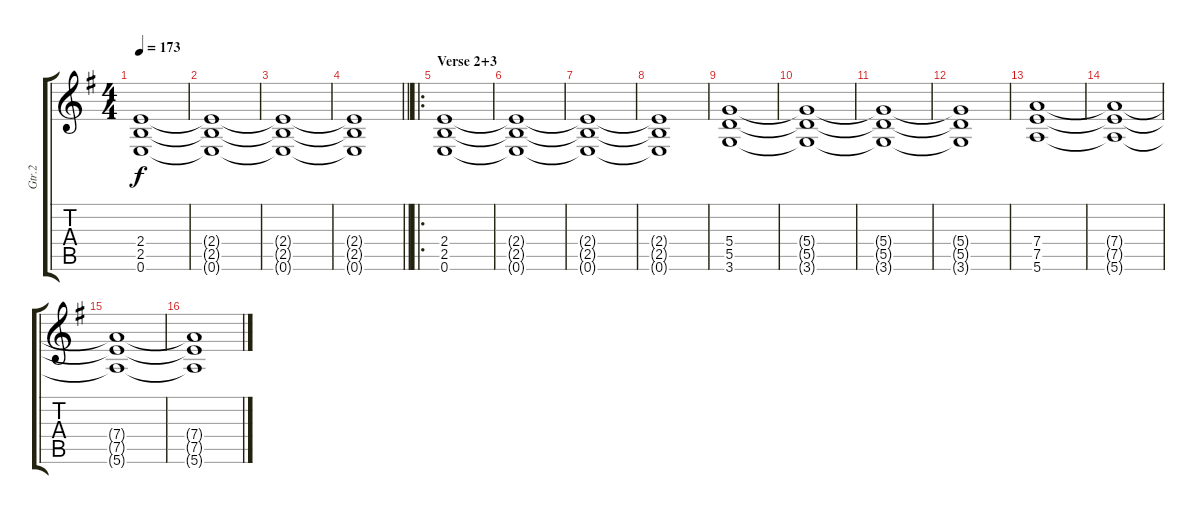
\track ("Gtr.2" "Gtr.2") {instrument distortionguitar}
\staff {score tabs}
\tuning (E4 B3 G3 D3 A2 E2) {hide}
\ts (4 4)
\tempo 173
\clef g2
\ks g
(2.4 2.5 0.6).1{dy f} |
(2.4{t} 2.5{t} 0.6{t}).1 |
(2.4{t} 2.5{t} 0.6{t}).1 |
\barLineRight lightlight
(2.4{t} 2.5{t} 0.6{t}).1 |
\ro
\section ("" "Verse 2+3")
(2.4 2.5 0.6).1 |
(2.4{t} 2.5{t} 0.6{t}).1 |
(2.4{t} 2.5{t} 0.6{t}).1 |
(2.4{t} 2.5{t} 0.6{t}).1 |
(5.4 5.5 3.6).1 |
(5.4{t} 5.5{t} 3.6{t}).1 |
(5.4{t} 5.5{t} 3.6{t}).1 |
(5.4{t} 5.5{t} 3.6{t}).1 |
(7.4 7.5 5.6).1 |
(7.4{t} 7.5{t} 5.6{t}).1 |
(7.4{t} 7.5{t} 5.6{t}).1 |
(7.4{t} 7.5{t} 5.6{t}).1
